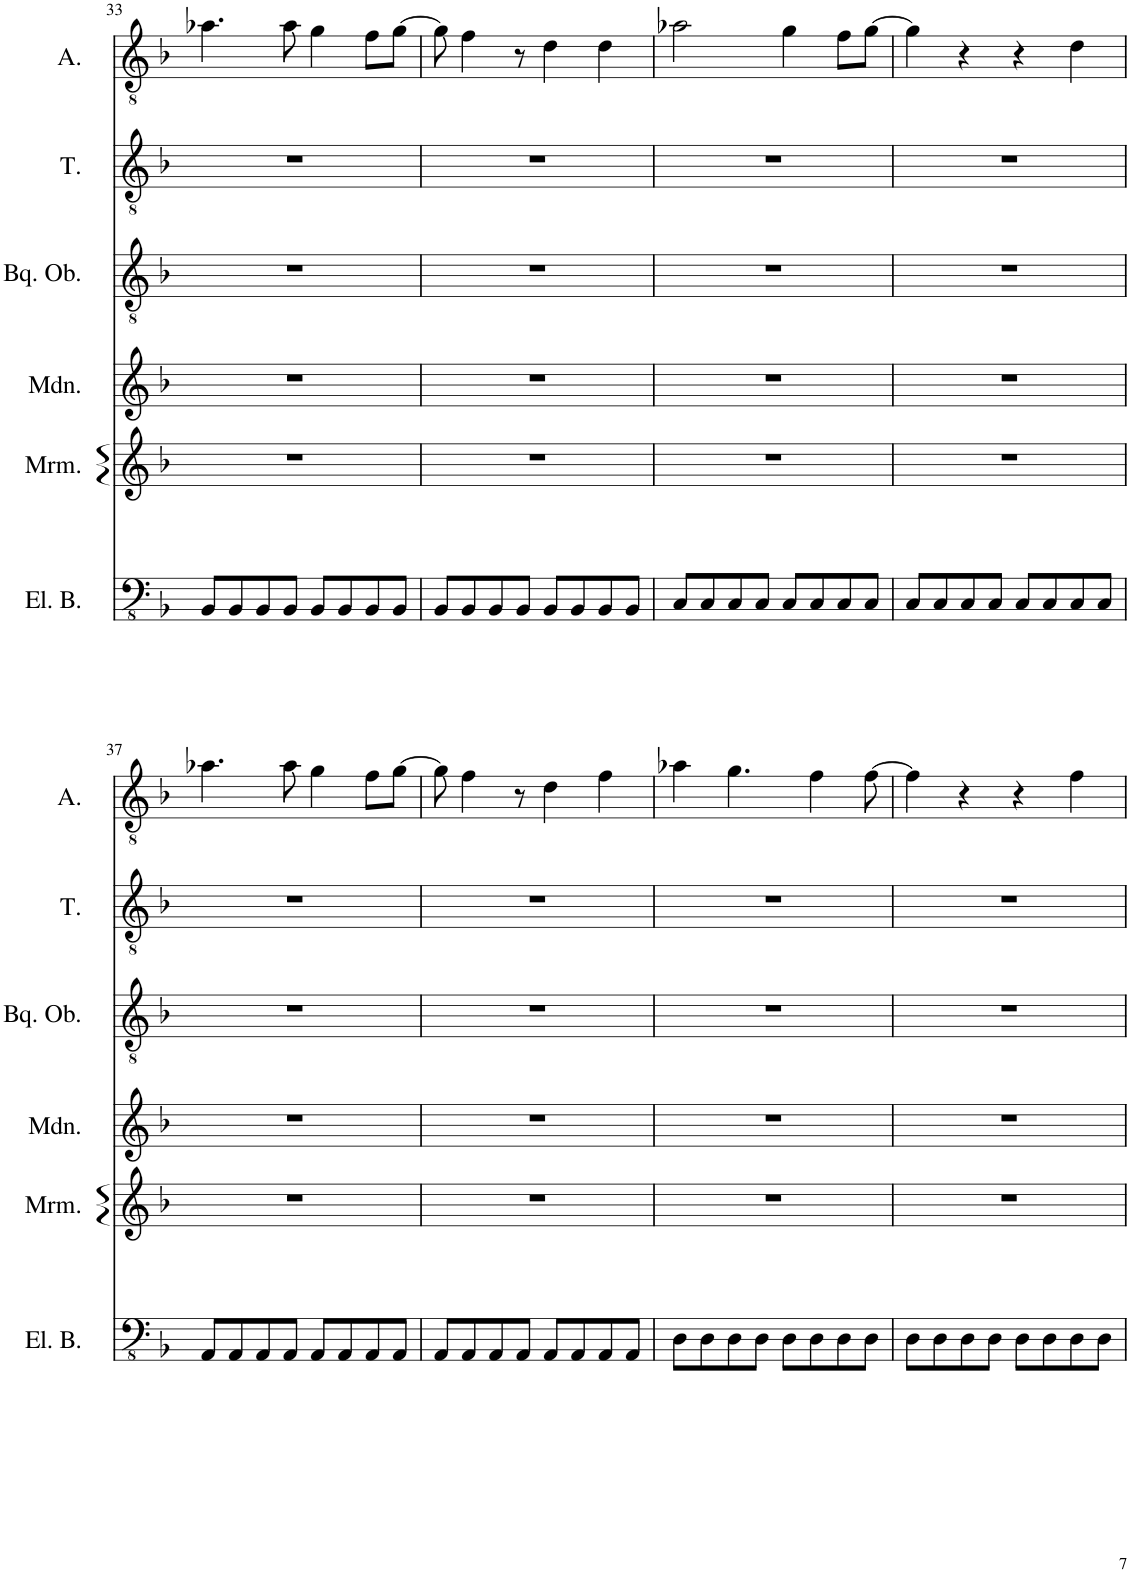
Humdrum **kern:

**kern	**kern	**kern	**kern	**kern	**kern
*part6	*part5	*part4	*part3	*part2	*part1
*staff6	*staff5	*staff4	*staff3	*staff2	*staff1
*I"Electric Bass	*I"Marimba	*I"Mandolin	*I"Baroque Oboe	*I"Tenor	*I"Alto
*I'El. B.	*I'Mrm.	*I'Mdn.	*I'Bq. Ob.	*I'T.	*I'A.
!!LO:PB:g=z
*clefFv4	*clefG2	*clefG2	*clefGv2	*clefGv2	*clefGv2
*	*	*	*Trd4c7	*	*
*k[b-]	*k[b-]	*k[b-]	*k[b-]	*k[b-]	*k[b-]
*M4/4	*M4/4	*M4/4	*M4/4	*M4/4	*M4/4
=33	=33	=33	=33	=33	=33
8BBB-/L	1r	1r	1r	1r	4.a-X\
8BBB-/	.	.	.	.	.
8BBB-/	.	.	.	.	.
8BBB-/J	.	.	.	.	8a-\
8BBB-/L	.	.	.	.	4g\
8BBB-/	.	.	.	.	.
8BBB-/	.	.	.	.	8f\L
8BBB-/J	.	.	.	.	[8g\J
=34	=34	=34	=34	=34	=34
8BBB-/L	1r	1r	1r	1r	8g\]
8BBB-/	.	.	.	.	4f\
8BBB-/	.	.	.	.	.
8BBB-/J	.	.	.	.	8r
8BBB-/L	.	.	.	.	4d\
8BBB-/	.	.	.	.	.
8BBB-/	.	.	.	.	4d\
8BBB-/J	.	.	.	.	.
=35	=35	=35	=35	=35	=35
8CC/L	1r	1r	1r	1r	2a-X\
8CC/	.	.	.	.	.
8CC/	.	.	.	.	.
8CC/J	.	.	.	.	.
8CC/L	.	.	.	.	4g\
8CC/	.	.	.	.	.
8CC/	.	.	.	.	8f\L
8CC/J	.	.	.	.	[8g\J
=36	=36	=36	=36	=36	=36
8CC/L	1r	1r	1r	1r	4g\]
8CC/	.	.	.	.	.
8CC/	.	.	.	.	4r
8CC/J	.	.	.	.	.
8CC/L	.	.	.	.	4r
8CC/	.	.	.	.	.
8CC/	.	.	.	.	4d\
8CC/J	.	.	.	.	.
!!LO:LB:g=z
=37	=37	=37	=37	=37	=37
8AAA/L	1r	1r	1r	1r	4.a-X\
8AAA/	.	.	.	.	.
8AAA/	.	.	.	.	.
8AAA/J	.	.	.	.	8a-\
8AAA/L	.	.	.	.	4g\
8AAA/	.	.	.	.	.
8AAA/	.	.	.	.	8f\L
8AAA/J	.	.	.	.	[8g\J
=38	=38	=38	=38	=38	=38
8AAA/L	1r	1r	1r	1r	8g\]
8AAA/	.	.	.	.	4f\
8AAA/	.	.	.	.	.
8AAA/J	.	.	.	.	8r
8AAA/L	.	.	.	.	4d\
8AAA/	.	.	.	.	.
8AAA/	.	.	.	.	4f\
8AAA/J	.	.	.	.	.
=39	=39	=39	=39	=39	=39
8DD\L	1r	1r	1r	1r	4a-X\
8DD\	.	.	.	.	.
8DD\	.	.	.	.	4.g\
8DD\J	.	.	.	.	.
8DD\L	.	.	.	.	.
8DD\	.	.	.	.	4f\
8DD\	.	.	.	.	.
8DD\J	.	.	.	.	[8f\
=40	=40	=40	=40	=40	=40
8DD\L	1r	1r	1r	1r	4f\]
8DD\	.	.	.	.	.
8DD\	.	.	.	.	4r
8DD\J	.	.	.	.	.
8DD\L	.	.	.	.	4r
8DD\	.	.	.	.	.
8DD\	.	.	.	.	4f\
8DD\J	.	.	.	.	.
=	=	=	=	=	=
*-	*-	*-	*-	*-	*-
